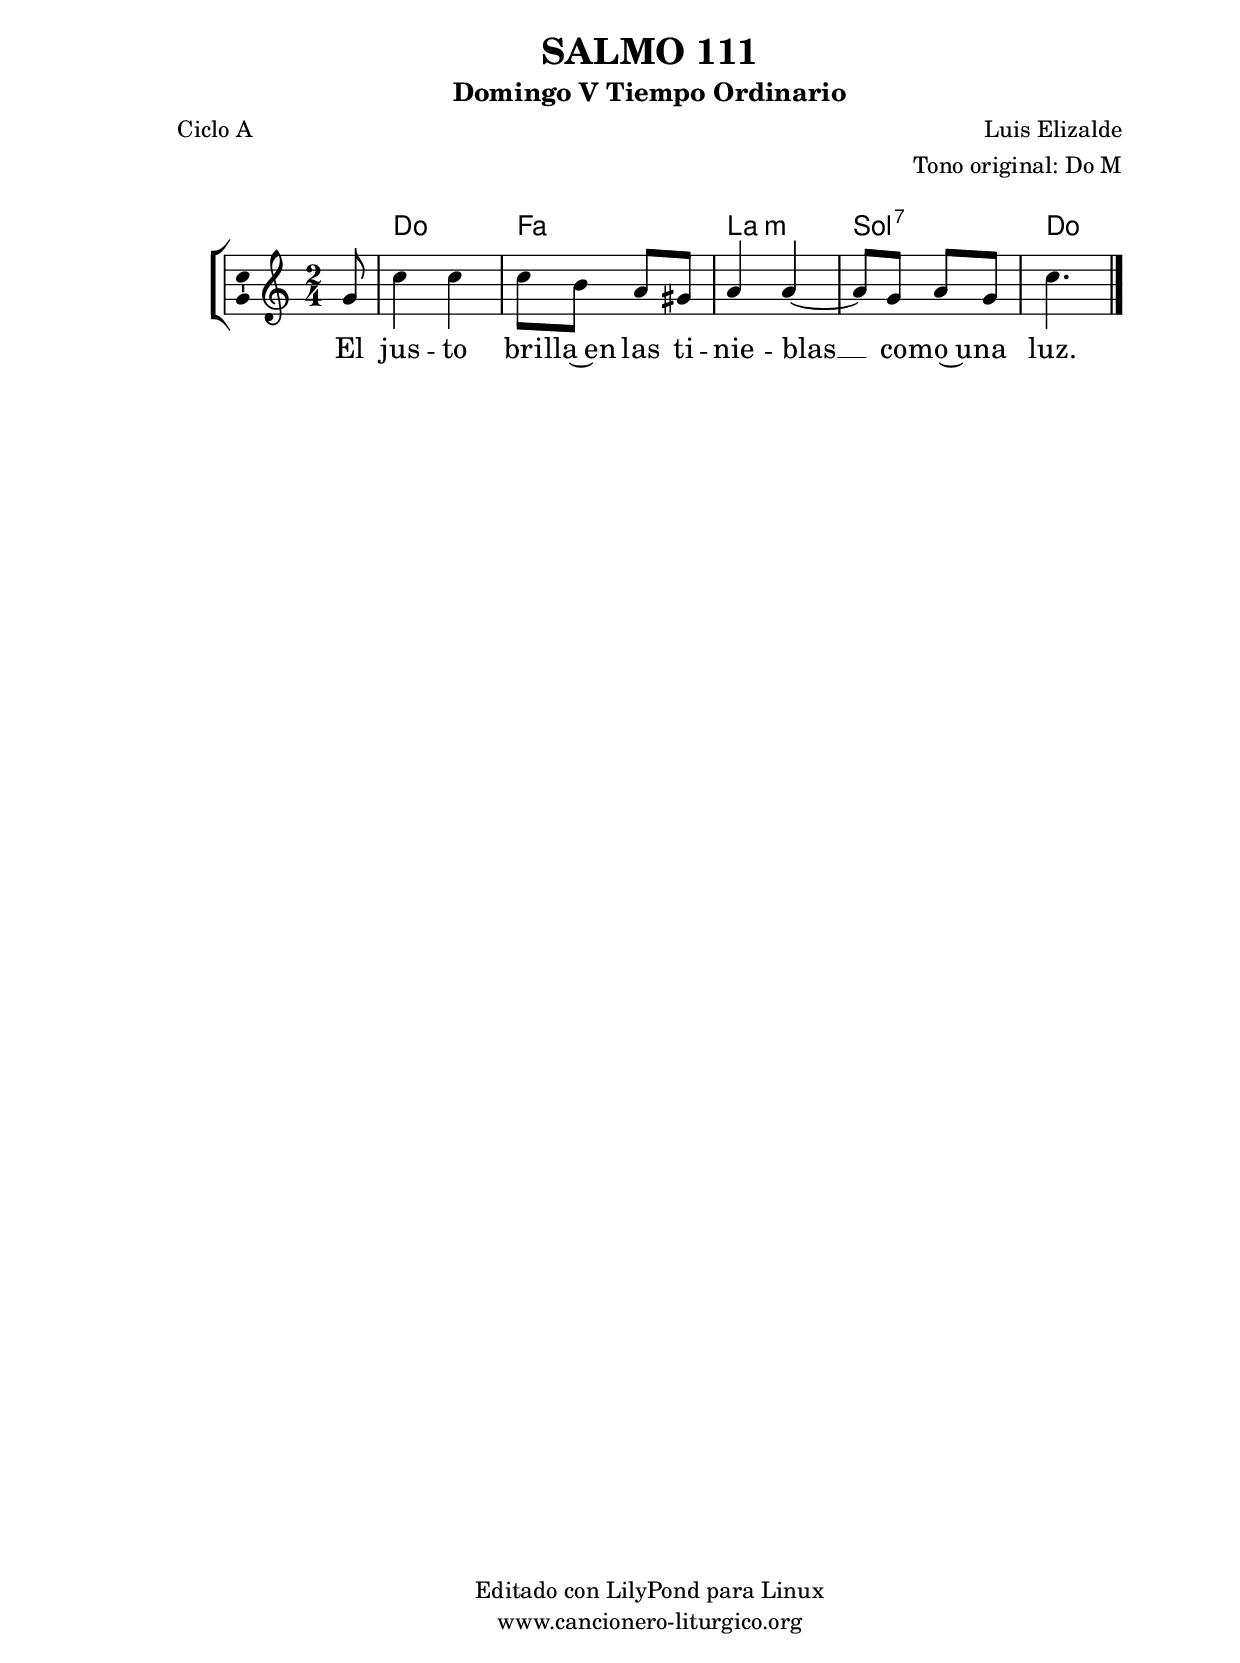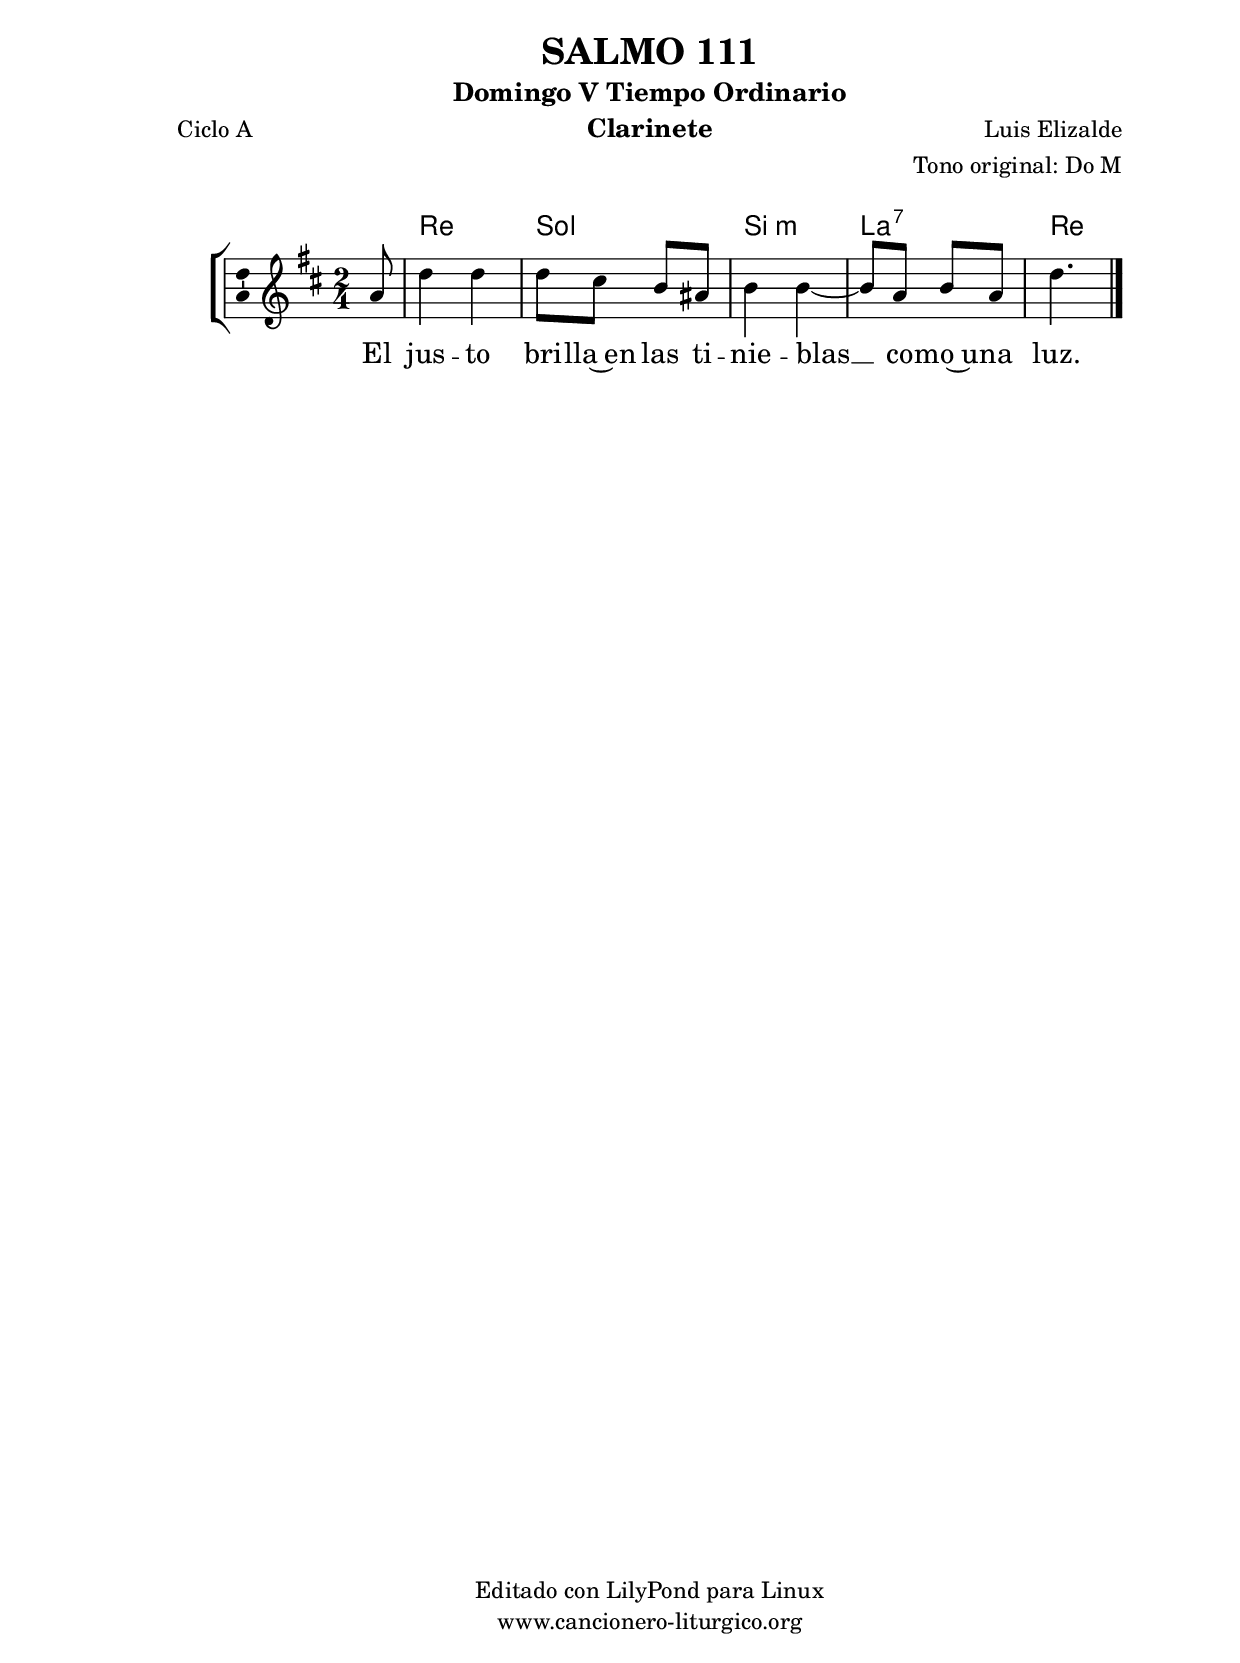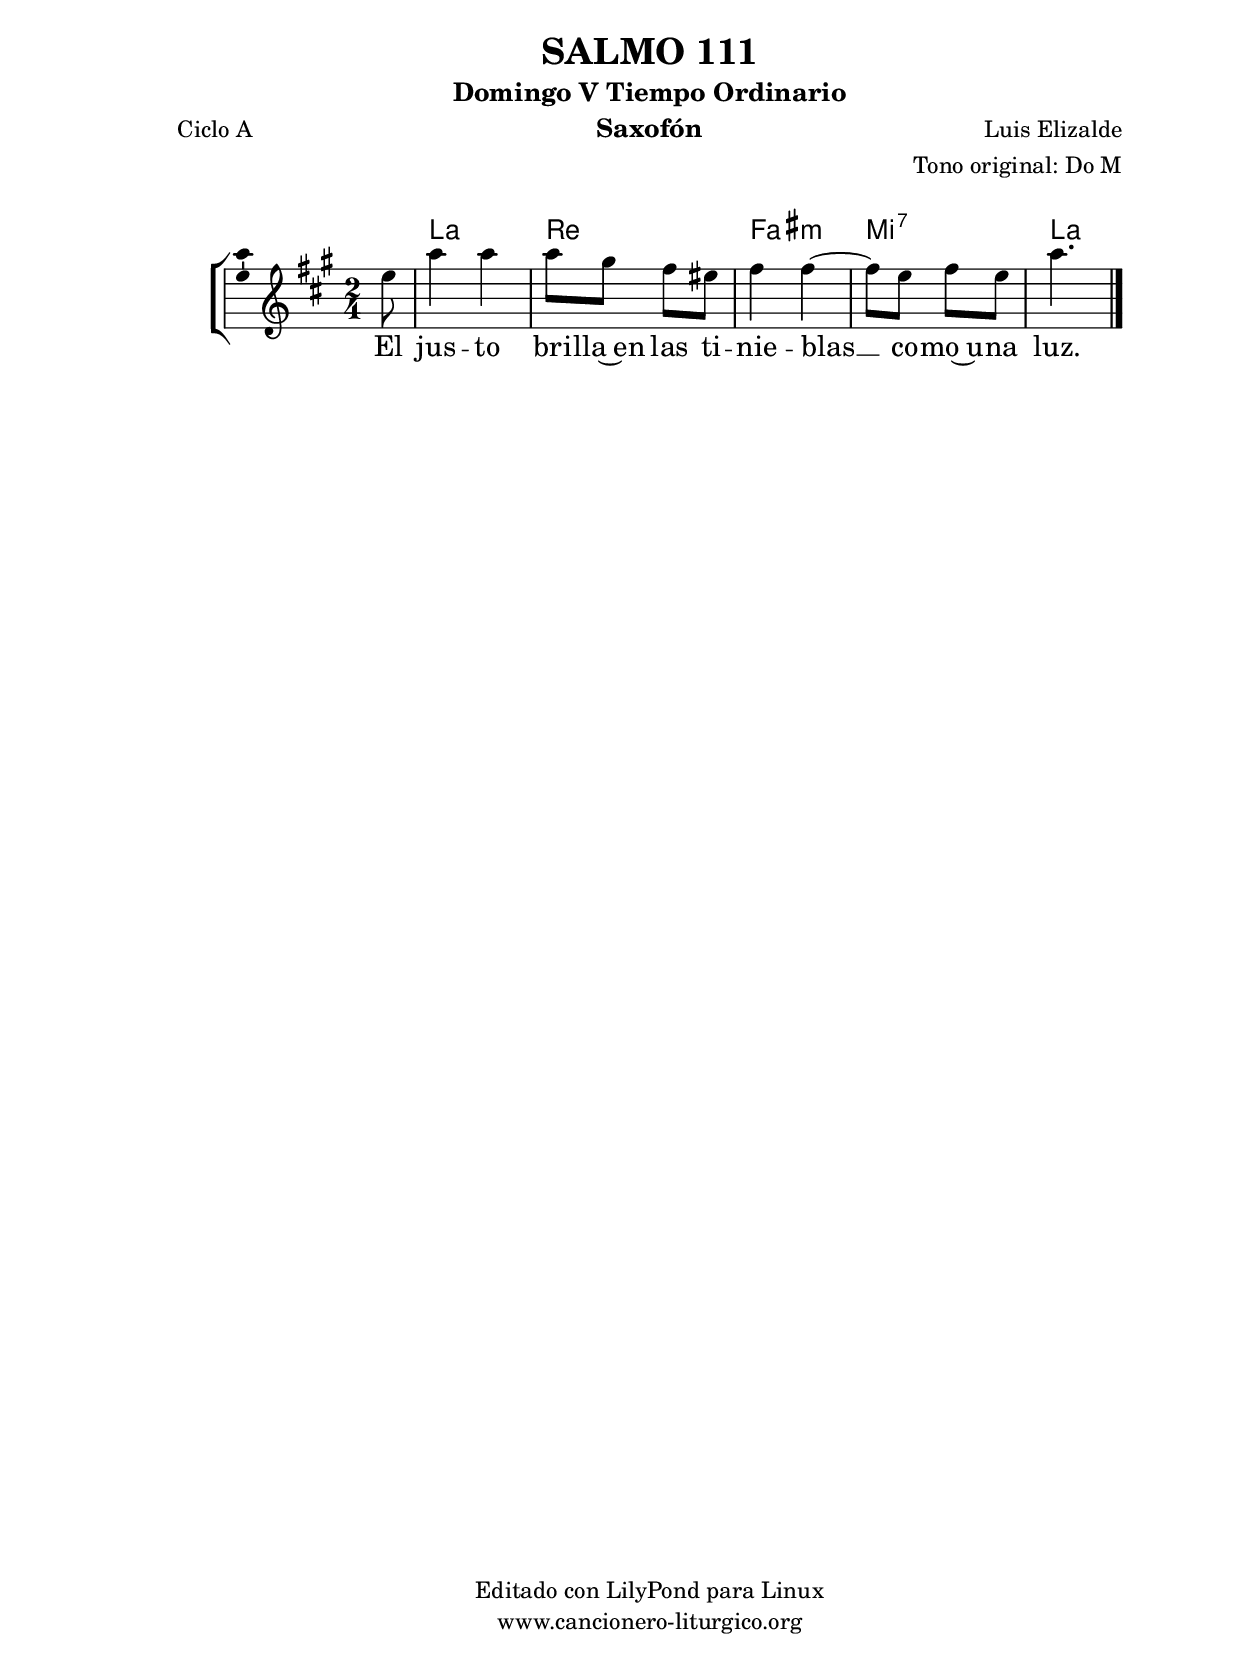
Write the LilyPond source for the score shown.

%
%para convertir .midi en .wav:
%timidity filename.midi -Ow -o finename.wav
%
%
%Para convertir de .wav a .mp3:
%lame -h -m j filename.wav
%
%
%para escuchar el midi:
%timidity nombrefichero.midi
%


%versión de lilypond para la que se ha escrito esta partitura:
\version "2.16.0"

	%Tamaño papel
	#(set-default-paper-size "a4")
	%Tamaño partitura
	#(set-global-staff-size 20)
	%No responde al pulsar sobre una nota
	#(ly:set-option 'point-and-click #f)

%parámetros del encabezamiento:
\header {
	title = "SALMO 111"
	subtitle = "Domingo V Tiempo Ordinario"
	composer = "Luis Elizalde"
	poet = "Ciclo A"
	meter = ""
	arranger = "Tono original: Do M"
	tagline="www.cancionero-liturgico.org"
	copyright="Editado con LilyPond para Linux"
	}

%parámetros asociados al papel:
\paper  {
	oddHeaderMarkup = \markup {\fill-line { \on-the-fly #not-first-page \fromproperty #'header:title \on-the-fly #not-first-page \fromproperty #'header:composer }}
	evenHeaderMarkup = \markup {\fill-line { \fromproperty #'header:composer \fromproperty #'header:title }}
	#(set-paper-size "a4")
	print-page-number = ##f
	first-page-number = 1
	print-first-page-number = ##f
%	head-separation = 3.0 \cm
	top-margin = 2.0 \cm
	bottom-margin = 0.5\cm
%%%	bottom-margin = -1.0\cm
	left-margin = 3.0 \cm
	line-width = 16.0 \cm 
	indent = 8\mm
	interscoreline = 2.\mm
	between-system-space = 15\mm
%	para que las partituras no llenen la hoja:
	ragged-bottom = ##t
%	idem para la última hoja:
	ragged-last-bottom = ##f
%	para que las partituras llenen el ancho del papel:
	ragged-last = ##f
	after-title-space = 2.5 \cm
%page-count=1
%system-count=8

	%Flexible Vertical Spacing
%	markup-markup-spacing =
%	#'((basic-distance . 15) (minimum-distance . 15) (padding . 3))
	markup-system-spacing =
	#'((basic-distance . 15) (minimum-distance . 15) (padding . 3))
	system-system-spacing =
	#'((basic-distance . 15) (minimum-distance . 15) (padding . 3))
	score-system-spacing =
	#'((basic-distance . 15) (minimum-distance . 15) (padding . 5))
%	top-system-spacing = % header
%	#'((basic-distance . 8) (minimum-distance . 0) (padding . 3))
%	top-markup-spacing =
%	#'((basic-distance . 20) (minimum-distance . 20) (padding . 3))
	last-bottom-spacing = % footer
	#'((basic-distance . 5) (minimum-distance . 5) (padding . 3))
%	score-markup-spacing =
%	#'((basic-distance . 16) (minimum-distance . 13) (padding . 3))

	}


%parámetros que afectan a toda la partitura:
global =  {
	%clave de sol (G):
	\clef G
	%armadura:
%%%	\transpose c d
	\key c \major
	\tempo 4=100
	\set Score.tempoHideNote = ##t
	}


acordes = {
	\italianChords
	\chordmode {
%%%	\transpose c d
{

s8
c2 f a:m g:7 c4. %s8

	}
	}
}


melodia = 
{
%%%	\transpose c d
	\relative c''{
	\time 2/4

\partial8
g8
c4 c
c8 b a gis
a4 a~
a8 g a g
c4. %s8

	\bar "|."
	}
	}


texto = \lyricmode {
El jus -- to bri -- lla~en las ti -- nie -- blas __ co -- mo~u -- na luz.

	}


acordesStaff = \context ChordNames = acordesStaff <<
	\set chordChanges = ##t
	\acordes
	>>


vozStaff = \context Voice = vozStaff
\with {\consists "Ambitus_engraver"}
<<
%	\set Staff.instrumentName = ""
%	\set Staff.shortInstrumentName = ""
%	\set Staff.midiInstrument = #"clarinet"
%	\set Staff.midiInstrument = #"cello"
%	\set Staff.midiInstrument = #"flute"
	\set Staff.midiInstrument = #"electric guitar (jazz)"
%	\set Staff.midiInstrument = #"english horn"
%	\set Staff.midiInstrument = #"violin"
%	\set Staff.midiInstrument = #"glockenspiel"
	\set Staff.midiMinimumVolume = #0.7
	\set Staff.midiMaximumVolume = #0.9
	\global
	\melodia
	>>


textoStaff = \context Lyrics = textoStaff <<
	\lyricsto vozStaff \texto
	>>

\book {
	\score {
		\context ChoirStaff {
			\override StaffGroup.SystemStartBracket #'collapse-height = #1
			\override Score.SystemStartBar #'collapse-height = #1
			<<
			\acordesStaff
			\vozStaff
			\textoStaff
			>>
			}
		\layout {
	    		\context {
				\Lyrics
				\override LyricText #'font-size = #2
				}
	   		 \context {
				\Score
				%fontSize = #3
				\override StaffSymbol #'staff-space = #(magstep +3)
				%\override Beam #'thickness = #0.55
				%\override SpacingSpanner #'spacing-increment = #1.0
				%\override Slur #'height-limit = #1.5
				}
			}
		}
	\score {
		\unfoldRepeats
		\context ChoirStaff {
			<<
			\acordesStaff
			\vozStaff
			>>
			}
		\midi {
	  		\context {
	  			\Score
				tempoWholesPerMinute = #(ly:make-moment 70 4)
				}
			}
		}
	}

%Partitura para clarinete
#(define output-suffix "C")
\book {
	\header{
		instrument = "Clarinete"
		}
	\score {
		\context ChoirStaff {
			\override StaffGroup.SystemStartBracket #'collapse-height = #1
			\override Score.SystemStartBar #'collapse-height = #1
\transpose c d
			<<
			\acordesStaff
			\vozStaff
			\textoStaff
			>>
			}
		\layout {
	    		\context {
				\Lyrics
				\override LyricText #'font-size = #2
				}
	   		 \context {
				\Score
				\override StaffSymbol #'staff-space = #(magstep +3)
				}
			}
		}
	}

%Partitura para saxofón
#(define output-suffix "S")
\book {
	\header{
		instrument = "Saxofón"
		}
	\score {
		\context ChoirStaff {
			\override StaffGroup.SystemStartBracket #'collapse-height = #1
			\override Score.SystemStartBar #'collapse-height = #1
\transpose c a
			<<
			\acordesStaff
			\vozStaff
			\textoStaff
			>>
			}
		\layout {
	    		\context {
				\Lyrics
				\override LyricText #'font-size = #2
				}
	   		 \context {
				\Score
				\override StaffSymbol #'staff-space = #(magstep +3)
				}
			}
		}
	}

